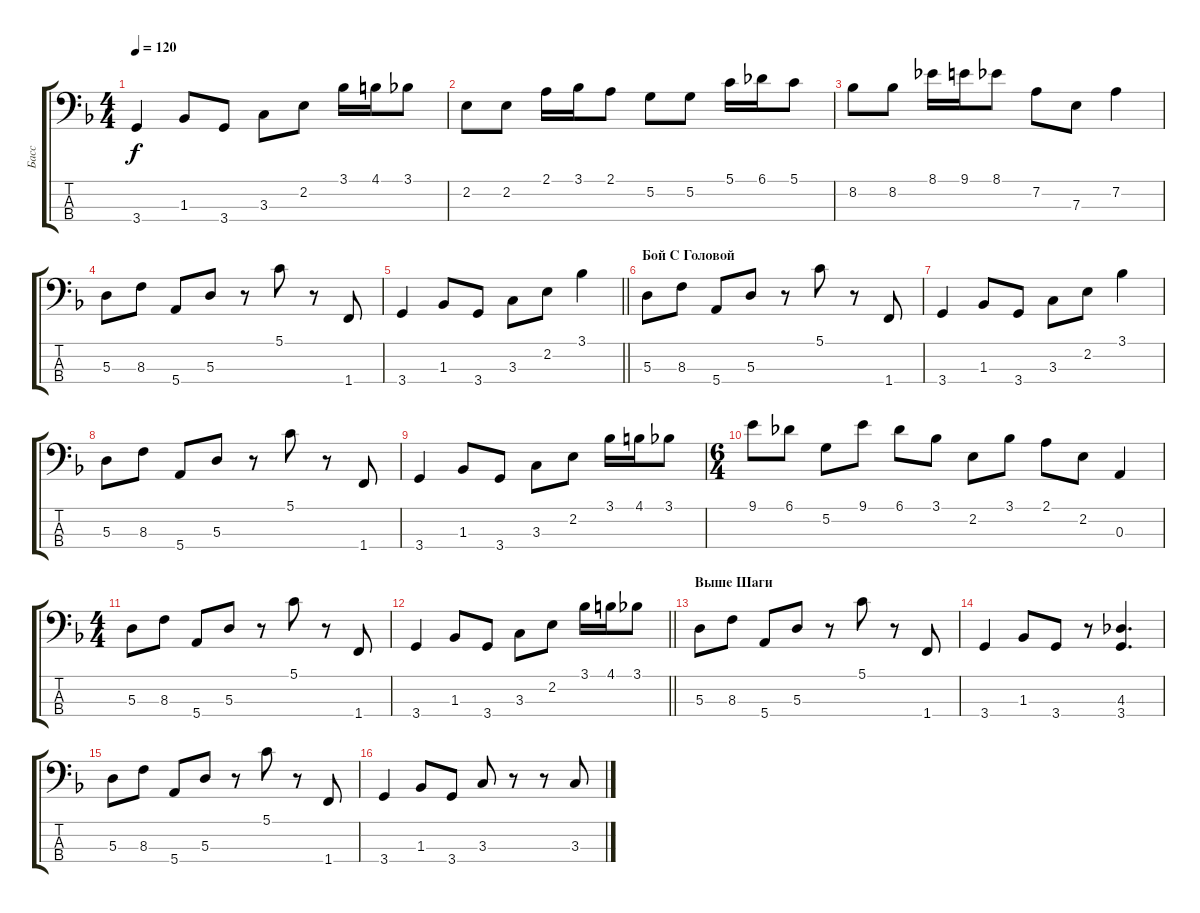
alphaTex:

\track ("Басс" "Басс") {instrument electricbassfinger}
\staff {score tabs}
\tuning (G2 D2 A1 E1) {hide}
\ts (4 4)
\tempo 120
\clef f4
\ks dminor
3.4.4{dy f} 1.3.8 3.4.8 3.3.8 2.2.8 3.1.16 4.1.16 3.1.8 |
2.2.8 2.2.8 2.1.16 3.1.16 2.1.8 5.2.8 5.2.8 5.1.16 6.1.16 5.1.8 |
8.2.8 8.2.8 8.1.16 9.1.16 8.1.8 7.2.8 7.3.8 7.2.4 |
5.3.8 8.3.8 5.4.8 5.3.8 r.8 5.1.8 r.8 1.4.8 |
\barLineRight lightlight
3.4.4 1.3.8 3.4.8 3.3.8 2.2.8 3.1.4 |
\section ("" "Бой С Головой")
5.3.8 8.3.8 5.4.8 5.3.8 r.8 5.1.8 r.8 1.4.8 |
3.4.4 1.3.8 3.4.8 3.3.8 2.2.8 3.1.4 |
5.3.8 8.3.8 5.4.8 5.3.8 r.8 5.1.8 r.8 1.4.8 |
3.4.4 1.3.8 3.4.8 3.3.8 2.2.8 3.1.16 4.1.16 3.1.8 |
\ts (6 4)
9.1.8 6.1.8 5.2.8 9.1.8 6.1.8 3.1.8 2.2.8 3.1.8 2.1.8 2.2.8 0.3.4 |
\ts (4 4)
5.3.8 8.3.8 5.4.8 5.3.8 r.8 5.1.8 r.8 1.4.8 |
\barLineRight lightlight
3.4.4 1.3.8 3.4.8 3.3.8 2.2.8 3.1.16 4.1.16 3.1.8 |
\section ("" "Выше Шаги")
5.3.8 8.3.8 5.4.8 5.3.8 r.8 5.1.8 r.8 1.4.8 |
3.4.4 1.3.8 3.4.8 r.8 (4.3 3.4).4{d} |
5.3.8 8.3.8 5.4.8 5.3.8 r.8 5.1.8 r.8 1.4.8 |
3.4.4 1.3.8 3.4.8 3.3.8 r.8 r.8 3.3.8
